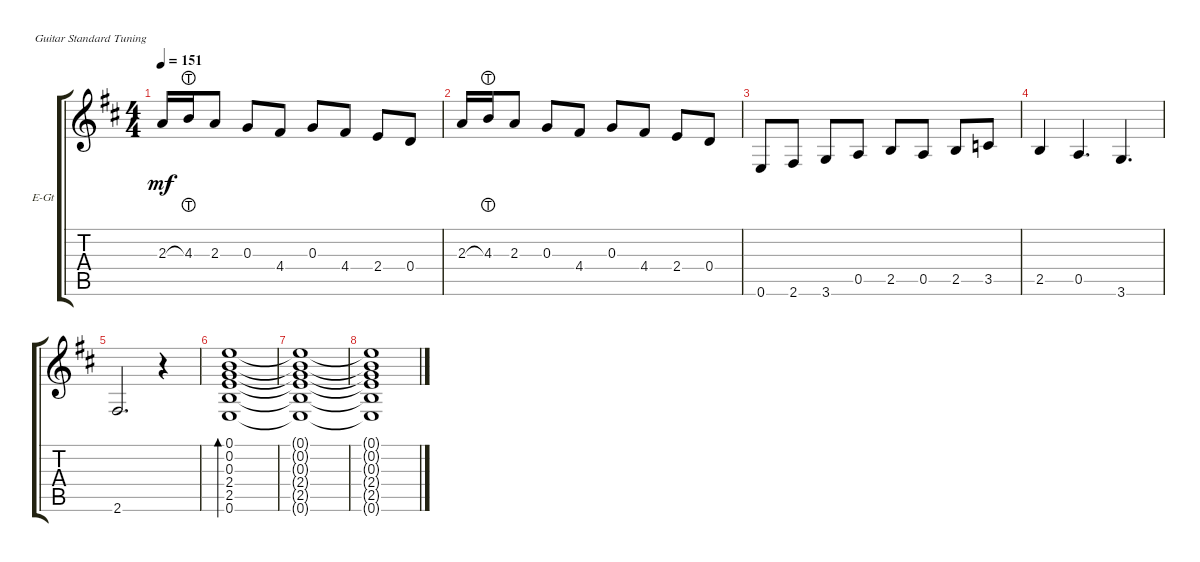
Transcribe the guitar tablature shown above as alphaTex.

\defaultSystemsLayout 4
\bracketExtendMode groupsimilarinstruments
\firstSystemTrackNameOrientation horizontal
\otherSystemsTrackNameOrientation horizontal
\track ("Electric Guitar (Drive)" "E-Gt") {instrument overdrivenguitar}
\staff {score tabs}
\tuning (E4 B3 G3 D3 A2 E2)
\ts (4 4)
\tempo 151
\clef g2
\ks bminor
2.3.16{dy mf} 4.3{lht}.16 2.3.8 0.3.8 4.4.8 0.3.8 4.4.8 2.4.8 0.4.8 |
2.3.16 4.3{lht}.16 2.3.8 0.3.8 4.4.8 0.3.8 4.4.8 2.4.8 0.4.8 |
0.6.8 2.6.8 3.6.8 0.5.8 2.5.8 0.5.8 2.5.8 3.5.8 |
2.5.4 0.5.4{d} 3.6.4{d} |
2.6.2{d} r.4 |
(0.6 2.5 2.4 0.3 0.2 0.1).1{bd 479} |
(0.6{t} 2.5{t} 2.4{t} 0.3{t} 0.2{t} 0.1{t}).1 |
(0.6{t} 2.5{t} 2.4{t} 0.3{t} 0.2{t} 0.1{t}).1
